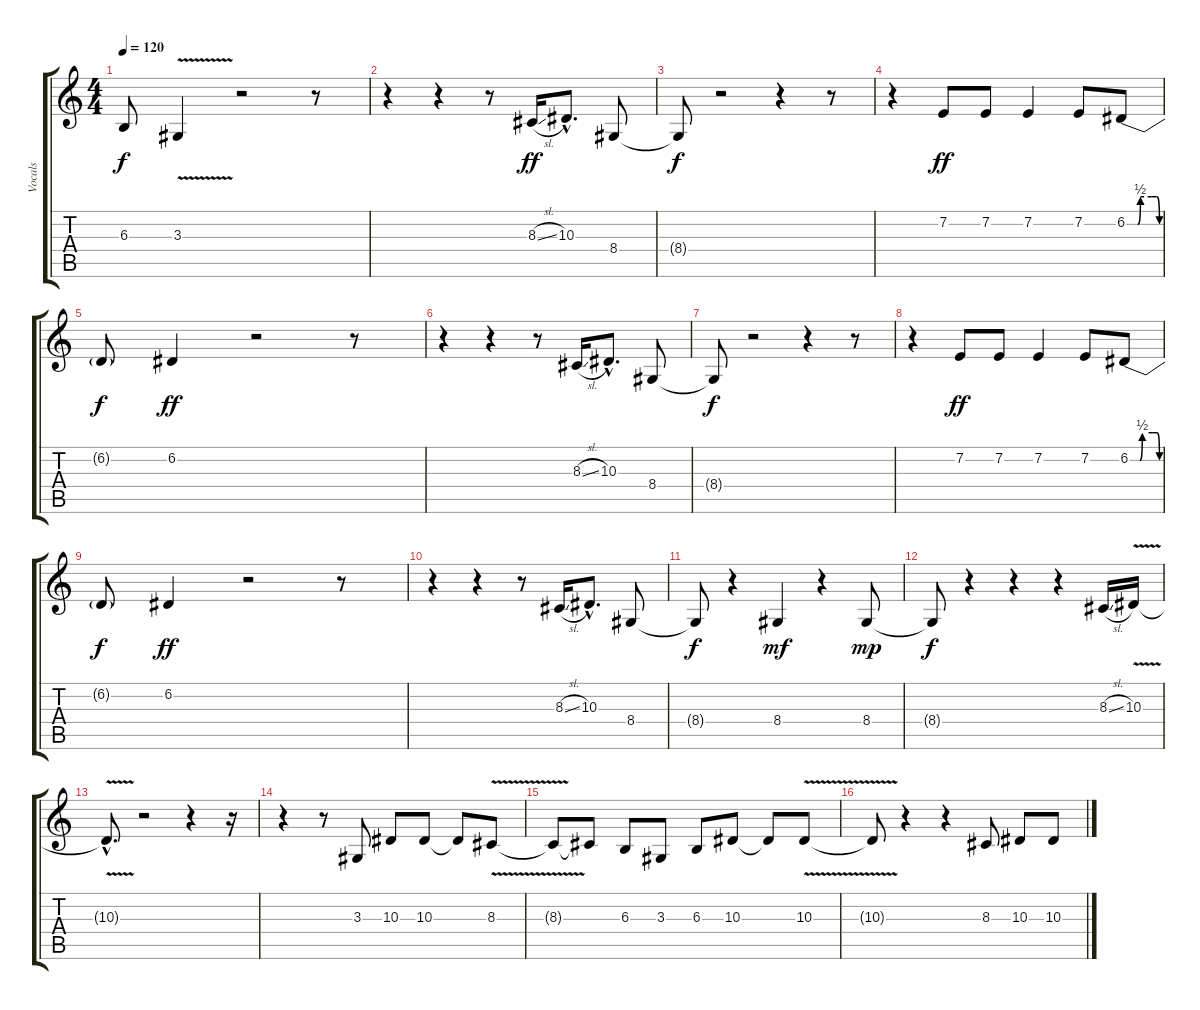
\track ("Vocals" "Vocals") {instrument lead2sawtooth}
\staff {score tabs}
\tuning (D4 A3 F3 C3 G2 C2) {hide}
\ts (4 4)
\tempo 120
\clef g2
\ks c
6.3.8{dy f} 3.3{v}.4 r.2 r.8 |
r.4{volume 16} r.4 r.8 8.3{sl}.16{dy ff} 10.3{hac}.8{d} 8.4.8 |
8.4{t}.8{dy f} r.2 r.4 r.8 |
r.4 7.2.8{dy ff} 7.2.8 7.2.4 7.2.8 6.2{be (custom 0 0 20 0 25 2 45 2 55 2 60 0)}.8 |
6.2{t}.8{dy f} 6.2.4{dy ff} r.2 r.8 |
r.4 r.4 r.8 8.3{sl}.16 10.3{hac}.8{d} 8.4.8 |
8.4{t}.8{dy f} r.2 r.4 r.8 |
r.4 7.2.8{dy ff} 7.2.8 7.2.4 7.2.8 6.2{be (custom 0 0 20 0 25 2 45 2 55 2 60 0)}.8 |
6.2{t}.8{dy f} 6.2.4{dy ff} r.2 r.8 |
r.4 r.4 r.8 8.3{sl}.16 10.3{hac}.8{d} 8.4.8 |
8.4{t}.8{dy f} r.4 8.4.4{dy mf} r.4 8.4.8{dy mp} |
8.4{t}.8{dy f} r.4{volume 12} r.4 r.4 8.3{sl}.16 10.3{v}.16 |
10.3{hac t}.8{d} r.2 r.4 r.16 |
r.4 r.8 3.3.8 10.3.8 10.3.8 10.3{t}.8 8.3{v}.8 |
8.3{t}.8 8.3{t}.8 6.3.8 3.3.8 6.3.8 10.3.8 10.3{t}.8 10.3{v}.8 |
10.3{t}.8 r.4 r.4 8.3.8 10.3.8 10.3{sl}.8
